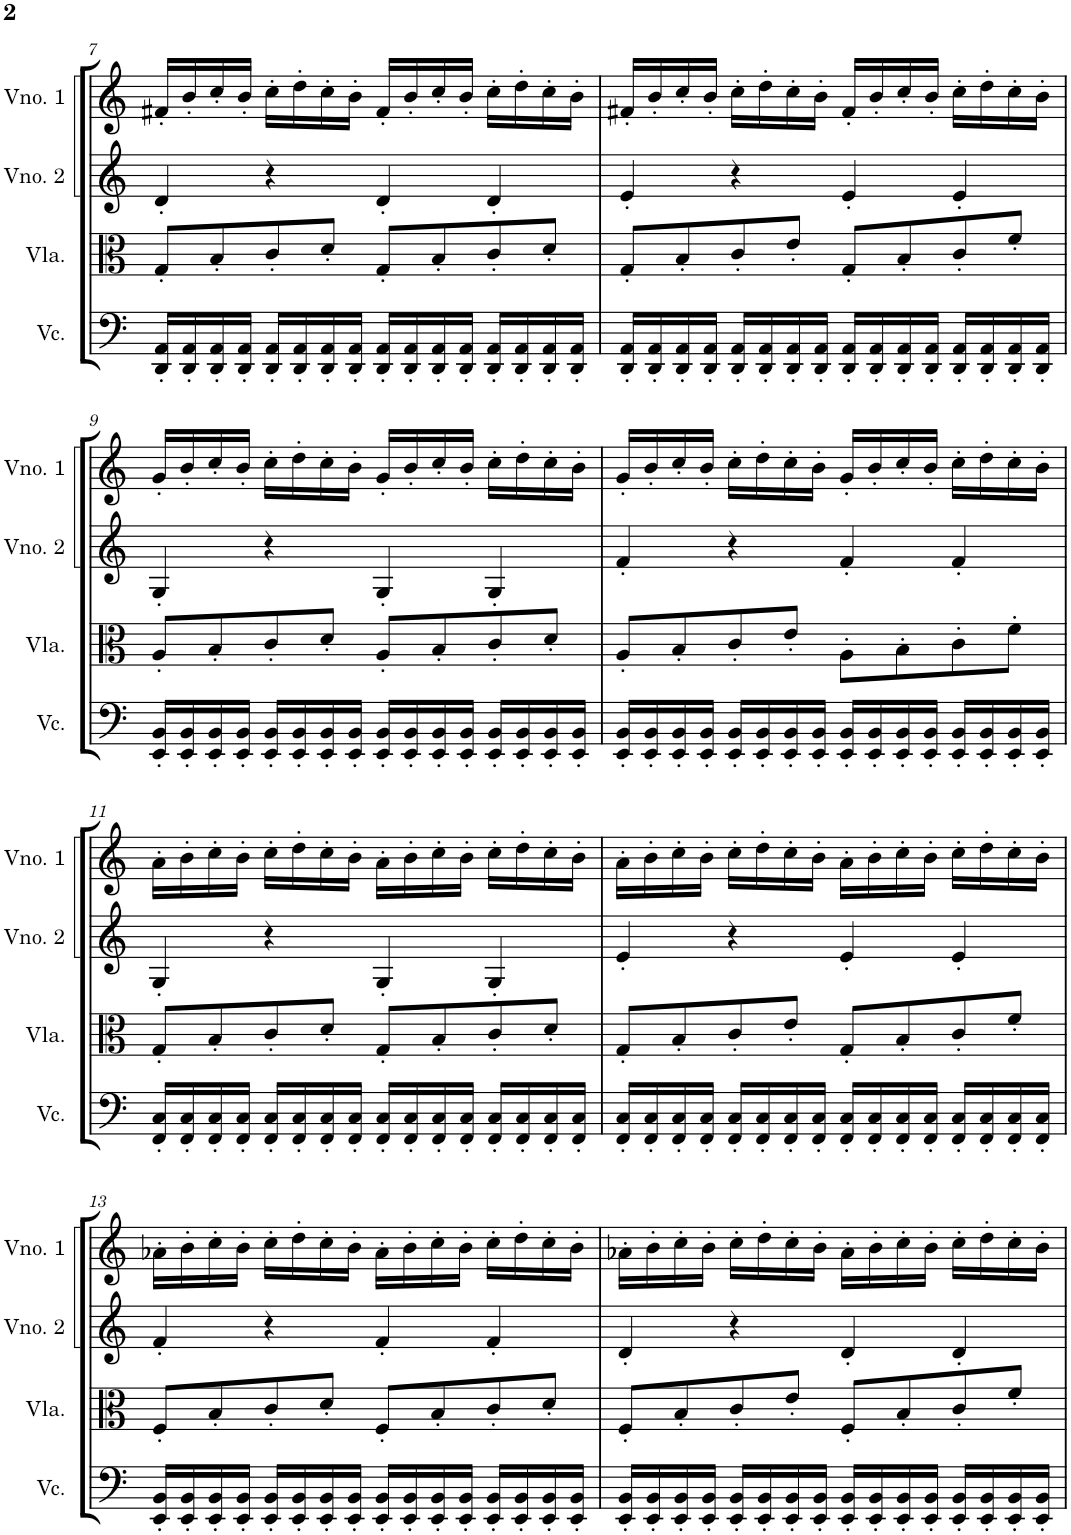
**kern	**kern	**kern	**kern
*part4	*part3	*part2	*part1
*staff4	*staff3	*staff2	*staff1
*I"Violoncelo	*I"Viola	*I"Violino 2	*I"Violino 1
*I'Vc.	*I'Vla.	*I'Vno. 2	*I'Vno. 1
!!LO:PB:g=z
*clefF4	*clefC3	*clefG2	*clefG2
*k[]	*k[]	*k[]	*k[]
*M4/4	*M4/4	*M4/4	*M4/4
=7	=7	=7	=7
16DD/' 16AA/'LL	8G'/L	4d'/	16f#X'/LL
16DD/' 16AA/'	.	.	16b'/
16DD/' 16AA/'	8B'/	.	16cc'/
16DD/' 16AA/'JJ	.	.	16b'/JJ
16DD/' 16AA/'LL	8c'/	4r	16cc'\LL
16DD/' 16AA/'	.	.	16dd'\
16DD/' 16AA/'	8d'/J	.	16cc'\
16DD/' 16AA/'JJ	.	.	16b'\JJ
16DD/' 16AA/'LL	8G'/L	4d'/	16f#'/LL
16DD/' 16AA/'	.	.	16b'/
16DD/' 16AA/'	8B'/	.	16cc'/
16DD/' 16AA/'JJ	.	.	16b'/JJ
16DD/' 16AA/'LL	8c'/	4d'/	16cc'\LL
16DD/' 16AA/'	.	.	16dd'\
16DD/' 16AA/'	8d'/J	.	16cc'\
16DD/' 16AA/'JJ	.	.	16b'\JJ
=8	=8	=8	=8
16DD/' 16AA/'LL	8G'/L	4e'/	16f#X'/LL
16DD/' 16AA/'	.	.	16b'/
16DD/' 16AA/'	8B'/	.	16cc'/
16DD/' 16AA/'JJ	.	.	16b'/JJ
16DD/' 16AA/'LL	8c'/	4r	16cc'\LL
16DD/' 16AA/'	.	.	16dd'\
16DD/' 16AA/'	8e'/J	.	16cc'\
16DD/' 16AA/'JJ	.	.	16b'\JJ
16DD/' 16AA/'LL	8G'/L	4e'/	16f#'/LL
16DD/' 16AA/'	.	.	16b'/
16DD/' 16AA/'	8B'/	.	16cc'/
16DD/' 16AA/'JJ	.	.	16b'/JJ
16DD/' 16AA/'LL	8c'/	4e'/	16cc'\LL
16DD/' 16AA/'	.	.	16dd'\
16DD/' 16AA/'	8f'/J	.	16cc'\
16DD/' 16AA/'JJ	.	.	16b'\JJ
!!LO:LB:g=z
=9	=9	=9	=9
16EE/' 16BB/'LL	8A'/L	4G'/	16g'/LL
16EE/' 16BB/'	.	.	16b'/
16EE/' 16BB/'	8B'/	.	16cc'/
16EE/' 16BB/'JJ	.	.	16b'/JJ
16EE/' 16BB/'LL	8c'/	4r	16cc'\LL
16EE/' 16BB/'	.	.	16dd'\
16EE/' 16BB/'	8d'/J	.	16cc'\
16EE/' 16BB/'JJ	.	.	16b'\JJ
16EE/' 16BB/'LL	8A'/L	4G'/	16g'/LL
16EE/' 16BB/'	.	.	16b'/
16EE/' 16BB/'	8B'/	.	16cc'/
16EE/' 16BB/'JJ	.	.	16b'/JJ
16EE/' 16BB/'LL	8c'/	4G'/	16cc'\LL
16EE/' 16BB/'	.	.	16dd'\
16EE/' 16BB/'	8d'/J	.	16cc'\
16EE/' 16BB/'JJ	.	.	16b'\JJ
=10	=10	=10	=10
16EE/' 16BB/'LL	8A'/L	4f'/	16g'/LL
16EE/' 16BB/'	.	.	16b'/
16EE/' 16BB/'	8B'/	.	16cc'/
16EE/' 16BB/'JJ	.	.	16b'/JJ
16EE/' 16BB/'LL	8c'/	4r	16cc'\LL
16EE/' 16BB/'	.	.	16dd'\
16EE/' 16BB/'	8e'/J	.	16cc'\
16EE/' 16BB/'JJ	.	.	16b'\JJ
16EE/' 16BB/'LL	8A'\L	4f'/	16g'/LL
16EE/' 16BB/'	.	.	16b'/
16EE/' 16BB/'	8B'\	.	16cc'/
16EE/' 16BB/'JJ	.	.	16b'/JJ
16EE/' 16BB/'LL	8c'\	4f'/	16cc'\LL
16EE/' 16BB/'	.	.	16dd'\
16EE/' 16BB/'	8f'\J	.	16cc'\
16EE/' 16BB/'JJ	.	.	16b'\JJ
!!LO:LB:g=z
=11	=11	=11	=11
16FF/' 16C/'LL	8G'/L	4G'/	16a'\LL
16FF/' 16C/'	.	.	16b'\
16FF/' 16C/'	8B'/	.	16cc'\
16FF/' 16C/'JJ	.	.	16b'\JJ
16FF/' 16C/'LL	8c'/	4r	16cc'\LL
16FF/' 16C/'	.	.	16dd'\
16FF/' 16C/'	8d'/J	.	16cc'\
16FF/' 16C/'JJ	.	.	16b'\JJ
16FF/' 16C/'LL	8G'/L	4G'/	16a'\LL
16FF/' 16C/'	.	.	16b'\
16FF/' 16C/'	8B'/	.	16cc'\
16FF/' 16C/'JJ	.	.	16b'\JJ
16FF/' 16C/'LL	8c'/	4G'/	16cc'\LL
16FF/' 16C/'	.	.	16dd'\
16FF/' 16C/'	8d'/J	.	16cc'\
16FF/' 16C/'JJ	.	.	16b'\JJ
=12	=12	=12	=12
16FF/' 16C/'LL	8G'/L	4e'/	16a'\LL
16FF/' 16C/'	.	.	16b'\
16FF/' 16C/'	8B'/	.	16cc'\
16FF/' 16C/'JJ	.	.	16b'\JJ
16FF/' 16C/'LL	8c'/	4r	16cc'\LL
16FF/' 16C/'	.	.	16dd'\
16FF/' 16C/'	8e'/J	.	16cc'\
16FF/' 16C/'JJ	.	.	16b'\JJ
16FF/' 16C/'LL	8G'/L	4e'/	16a'\LL
16FF/' 16C/'	.	.	16b'\
16FF/' 16C/'	8B'/	.	16cc'\
16FF/' 16C/'JJ	.	.	16b'\JJ
16FF/' 16C/'LL	8c'/	4e'/	16cc'\LL
16FF/' 16C/'	.	.	16dd'\
16FF/' 16C/'	8f'/J	.	16cc'\
16FF/' 16C/'JJ	.	.	16b'\JJ
!!LO:LB:g=z
=13	=13	=13	=13
16EE/' 16BB/'LL	8F'/L	4f'/	16a-X'\LL
16EE/' 16BB/'	.	.	16b'\
16EE/' 16BB/'	8B'/	.	16cc'\
16EE/' 16BB/'JJ	.	.	16b'\JJ
16EE/' 16BB/'LL	8c'/	4r	16cc'\LL
16EE/' 16BB/'	.	.	16dd'\
16EE/' 16BB/'	8d'/J	.	16cc'\
16EE/' 16BB/'JJ	.	.	16b'\JJ
16EE/' 16BB/'LL	8F'/L	4f'/	16a-'\LL
16EE/' 16BB/'	.	.	16b'\
16EE/' 16BB/'	8B'/	.	16cc'\
16EE/' 16BB/'JJ	.	.	16b'\JJ
16EE/' 16BB/'LL	8c'/	4f'/	16cc'\LL
16EE/' 16BB/'	.	.	16dd'\
16EE/' 16BB/'	8d'/J	.	16cc'\
16EE/' 16BB/'JJ	.	.	16b'\JJ
=14	=14	=14	=14
16EE/' 16BB/'LL	8F'/L	4d'/	16a-X'\LL
16EE/' 16BB/'	.	.	16b'\
16EE/' 16BB/'	8B'/	.	16cc'\
16EE/' 16BB/'JJ	.	.	16b'\JJ
16EE/' 16BB/'LL	8c'/	4r	16cc'\LL
16EE/' 16BB/'	.	.	16dd'\
16EE/' 16BB/'	8e'/J	.	16cc'\
16EE/' 16BB/'JJ	.	.	16b'\JJ
16EE/' 16BB/'LL	8F'/L	4d'/	16a-'\LL
16EE/' 16BB/'	.	.	16b'\
16EE/' 16BB/'	8B'/	.	16cc'\
16EE/' 16BB/'JJ	.	.	16b'\JJ
16EE/' 16BB/'LL	8c'/	4d'/	16cc'\LL
16EE/' 16BB/'	.	.	16dd'\
16EE/' 16BB/'	8f'/J	.	16cc'\
16EE/' 16BB/'JJ	.	.	16b'\JJ
=	=	=	=
*-	*-	*-	*-
